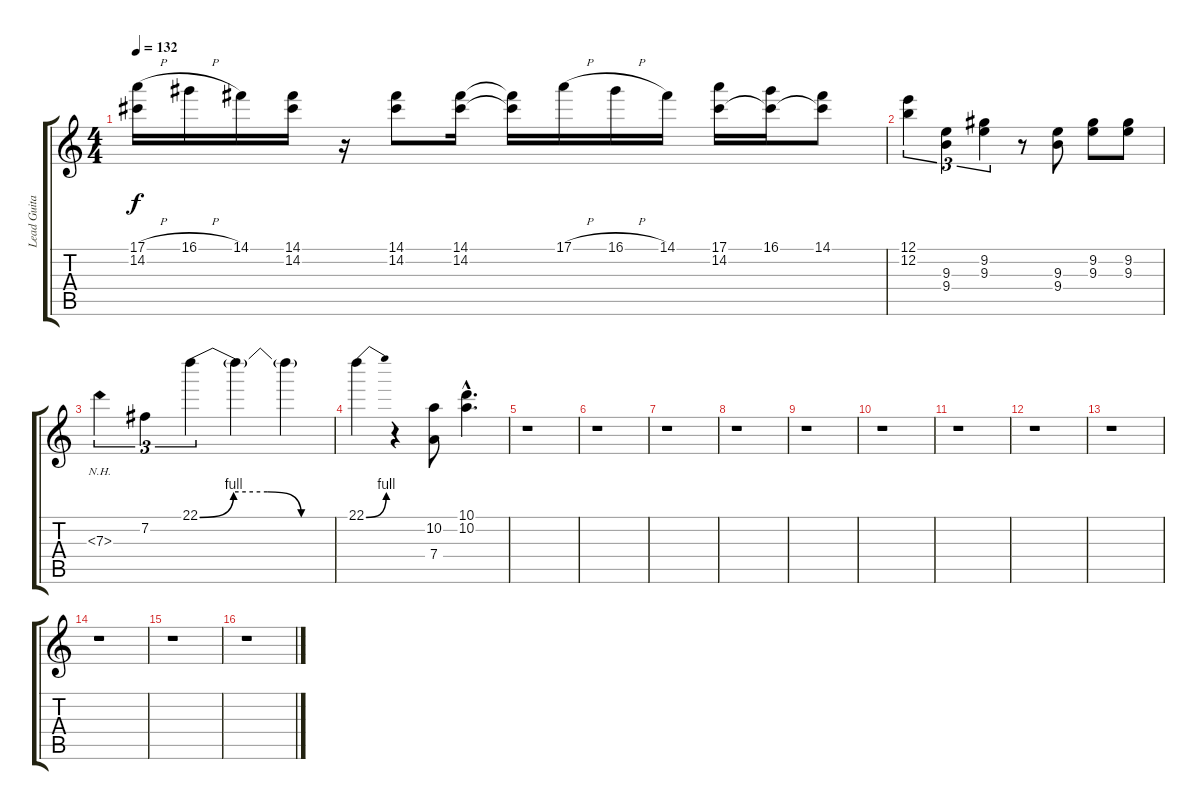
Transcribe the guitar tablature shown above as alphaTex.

\track ("Lead Guitar" "Lead Guita") {instrument distortionguitar}
\staff {score tabs}
\tuning (E4 B3 G3 D3 A2 E2) {hide}
\ts (4 4)
\tempo 132
\clef g2
\ks c
(17.1{h} 14.2).16{dy f} 16.1{h}.16 14.1.16 (14.1 14.2).16 r.16 (14.1 14.2).8 (14.1 14.2).16 (14.1{t} 14.2{t}).16 17.1{h}.16 16.1{h}.16 14.1.16 (17.1 14.2).16 (16.1 14.2{t}).16 (14.1 14.2{t}).8 |
(12.1 12.2).4{tu (3 2)} (9.3 9.4).4{tu (3 2)} (9.2 9.3).4{tu (3 2)} r.8 (9.3 9.4).8 (9.2 9.3).8 (9.2 9.3).8 |
7.3{nh}.4{tu (3 2)} 7.2.4{tu (3 2)} 22.1{be (custom 0 0 15 4 30 4 45 0 60 0)}.4{tu (3 2)} 22.1{t}.4 22.1{t}.4 |
22.1{be (bend 0 0 60 4)}.4 r.4 (10.2 7.4).8 (10.1{hac} 10.2{hac}).4{d} |
r.1 |
r.1 |
r.1 |
r.1 |
r.1 |
r.1 |
r.1 |
r.1 |
r.1 |
r.1 |
r.1 |
r.1
